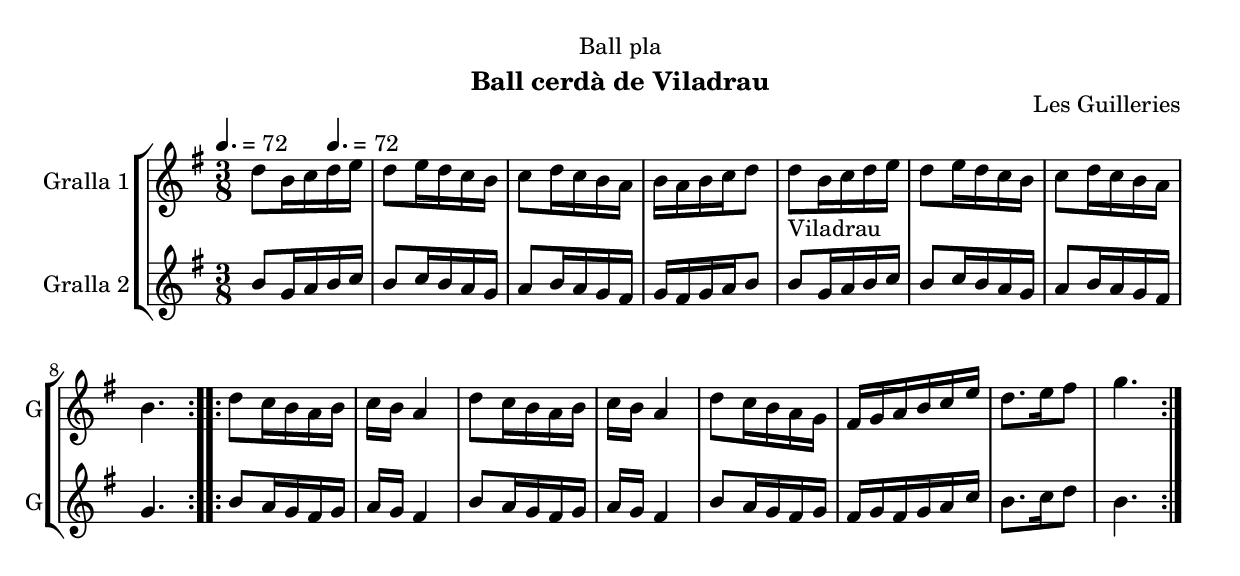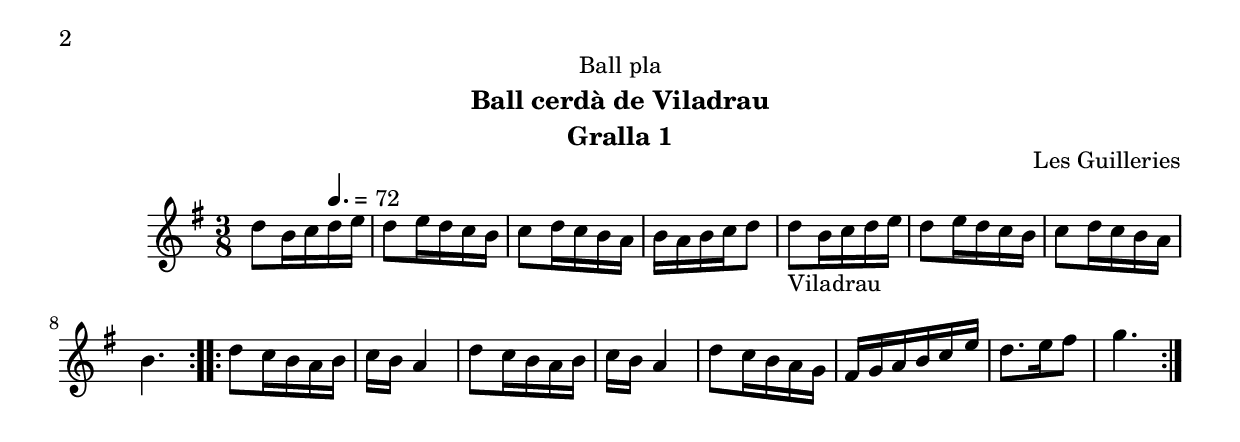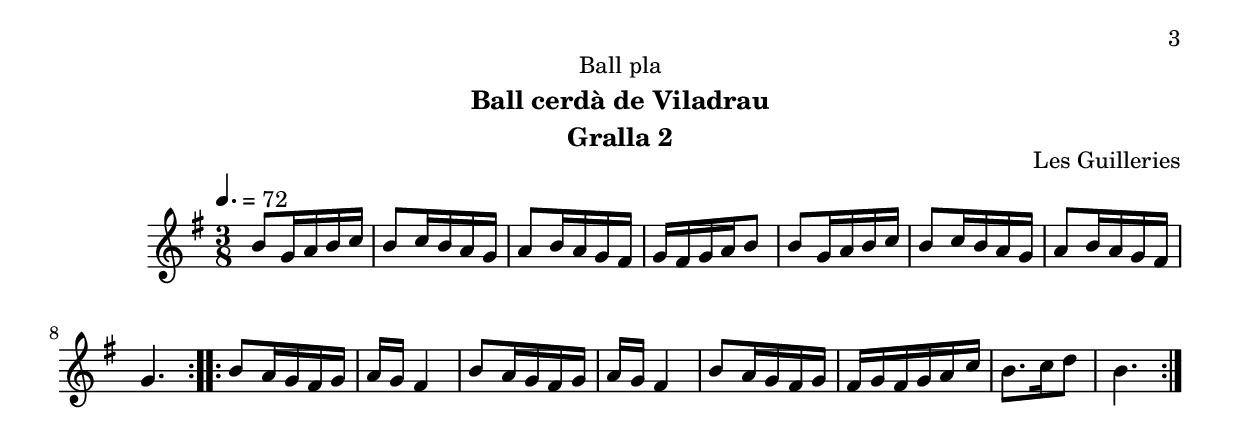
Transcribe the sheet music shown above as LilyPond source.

\version "2.16.2"

\header {
  dedication="Ball pla"
  title=""
  subtitle="Ball cerdà de Viladrau"
  subsubtitle=""
  poet=""
  meter=""
  piece=""
  composer=""
  arranger=""
  opus="Les Guilleries"
  instrument=""
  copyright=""
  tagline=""
}

liniaroAa =
\relative d''
{
  \clef treble
  \key g \major
  \time 3/8
  \repeat volta 2 { d8 b16 c \tempo 4. = 72 d e  |
  d8 e16 d c b  |
  c8 d16 c b a  |
  b16 a b c d8  |
  %05
  d8 _"Viladrau" b16 c d e  |
  d8 e16 d c b  |
  c8 d16 c b a  |
  b4.  | }
  \repeat volta 2 { d8 c16 b a b  |
  %10
  c16 b a4  |
  d8 c16 b a b  |
  c16 b a4  |
  d8 c16 b a g  |
  fis16 g a b c e  |
  %15
  d8. e16 fis8  |
  g4.  | }
}

liniaroAb =
\relative b'
{
  \tempo 4. = 72
  \clef treble
  \key g \major
  \time 3/8
  \repeat volta 2 { b8 g16 a b c  |
  b8 c16 b a g  |
  a8 b16 a g fis  |
  g16 fis g a b8  |
  %05
  b8 g16 a b c  |
  b8 c16 b a g  |
  a8 b16 a g fis  |
  g4.  | }
  \repeat volta 2 { b8 a16 g fis g  |
  %10
  a16 g fis4  |
  b8 a16 g fis g  |
  a16 g fis4  |
  b8 a16 g fis g  |
  fis16 g fis g a c  |
  %15
  b8. c16 d8  |
  b4.  | }
}

\bookpart {
  \score {
    \new StaffGroup {
      \override Score.RehearsalMark #'self-alignment-X = #LEFT
      <<
        \new Staff \with {instrumentName = #"Gralla 1" shortInstrumentName = #"G"} \liniaroAa
        \new Staff \with {instrumentName = #"Gralla 2" shortInstrumentName = #"G"} \liniaroAb
      >>
    }
    \layout {}
  }
  \score { \unfoldRepeats
    \new StaffGroup {
      \override Score.RehearsalMark #'self-alignment-X = #LEFT
      <<
        \new Staff \with {instrumentName = #"Gralla 1" shortInstrumentName = #"G"} \liniaroAa
        \new Staff \with {instrumentName = #"Gralla 2" shortInstrumentName = #"G"} \liniaroAb
      >>
    }
    \midi {
      \set Staff.midiInstrument = "oboe"
      \set DrumStaff.midiInstrument = "drums"
    }
  }
}

\bookpart {
  \header {instrument="Gralla 1"}
  \score {
    \new StaffGroup {
      \override Score.RehearsalMark #'self-alignment-X = #LEFT
      <<
        \new Staff \liniaroAa
      >>
    }
    \layout {}
  }
  \score { \unfoldRepeats
    \new StaffGroup {
      \override Score.RehearsalMark #'self-alignment-X = #LEFT
      <<
        \new Staff \liniaroAa
      >>
    }
    \midi {
      \set Staff.midiInstrument = "oboe"
      \set DrumStaff.midiInstrument = "drums"
    }
  }
}

\bookpart {
  \header {instrument="Gralla 2"}
  \score {
    \new StaffGroup {
      \override Score.RehearsalMark #'self-alignment-X = #LEFT
      <<
        \new Staff \liniaroAb
      >>
    }
    \layout {}
  }
  \score { \unfoldRepeats
    \new StaffGroup {
      \override Score.RehearsalMark #'self-alignment-X = #LEFT
      <<
        \new Staff \liniaroAb
      >>
    }
    \midi {
      \set Staff.midiInstrument = "oboe"
      \set DrumStaff.midiInstrument = "drums"
    }
  }
}

